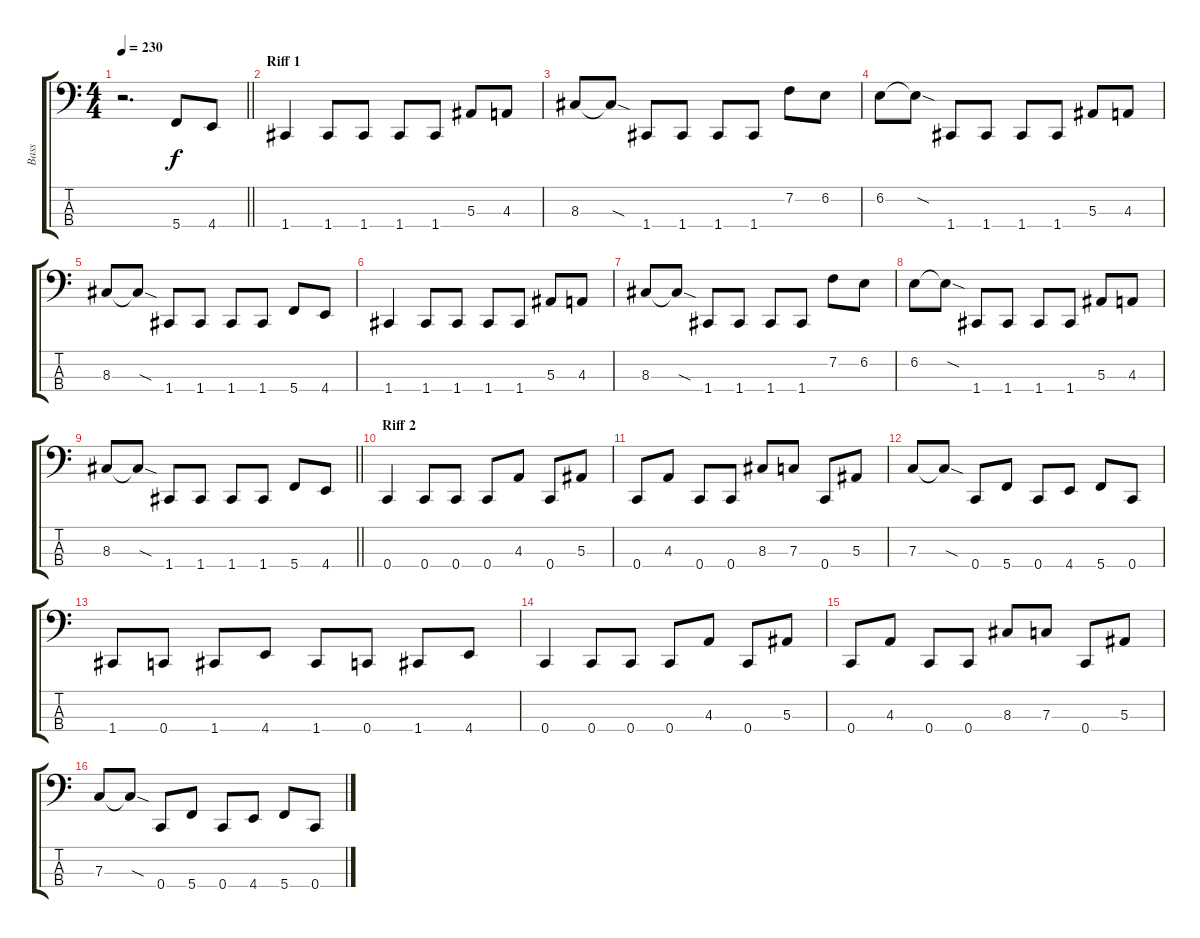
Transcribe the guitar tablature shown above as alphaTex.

\track ("Bass" "Bass") {instrument electricbassfinger}
\staff {score tabs}
\tuning (Eb2 Bb1 F1 C1) {hide}
\ts (4 4)
\tempo 230
\clef f4
\barLineRight lightlight
\ks c
r.2{d dy f} 5.4.8 4.4.8 |
\section ("" "Riff 1")
1.4.4 1.4.8 1.4.8 1.4.8 1.4.8 5.3.8 4.3.8 |
8.3.8 8.3{sod t}.8 1.4.8 1.4.8 1.4.8 1.4.8 7.2.8 6.2.8 |
6.2.8 6.2{sod t}.8 1.4.8 1.4.8 1.4.8 1.4.8 5.3.8 4.3.8 |
8.3.8 8.3{sod t}.8 1.4.8 1.4.8 1.4.8 1.4.8 5.4.8 4.4.8 |
1.4.4 1.4.8 1.4.8 1.4.8 1.4.8 5.3.8 4.3.8 |
8.3.8 8.3{sod t}.8 1.4.8 1.4.8 1.4.8 1.4.8 7.2.8 6.2.8 |
6.2.8 6.2{sod t}.8 1.4.8 1.4.8 1.4.8 1.4.8 5.3.8 4.3.8 |
\barLineRight lightlight
8.3.8 8.3{sod t}.8 1.4.8 1.4.8 1.4.8 1.4.8 5.4.8 4.4.8 |
\section ("" "Riff 2")
0.4.4 0.4.8 0.4.8 0.4.8 4.3.8 0.4.8 5.3.8 |
0.4.8 4.3.8 0.4.8 0.4.8 8.3.8 7.3.8 0.4.8 5.3.8 |
7.3.8 7.3{sod t}.8 0.4.8 5.4.8 0.4.8 4.4.8 5.4.8 0.4.8 |
1.4.8 0.4.8 1.4.8 4.4.8 1.4.8 0.4.8 1.4.8 4.4.8 |
0.4.4 0.4.8 0.4.8 0.4.8 4.3.8 0.4.8 5.3.8 |
0.4.8 4.3.8 0.4.8 0.4.8 8.3.8 7.3.8 0.4.8 5.3.8 |
7.3.8 7.3{sod t}.8 0.4.8 5.4.8 0.4.8 4.4.8 5.4.8 0.4.8
